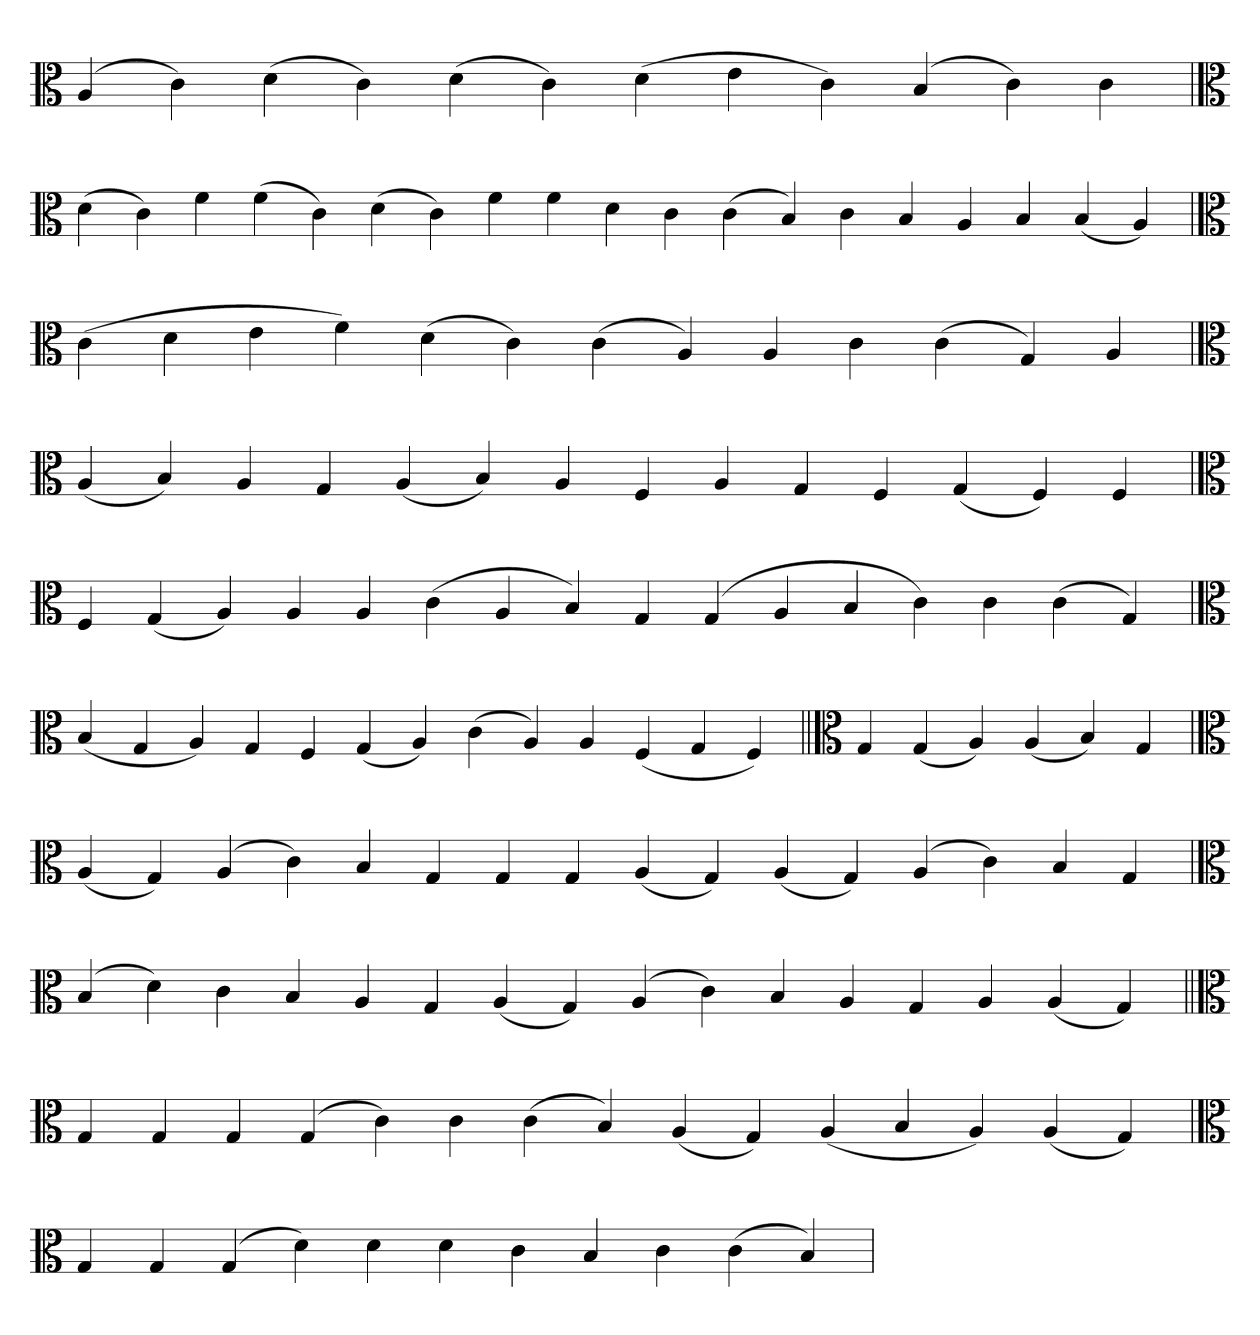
**kern
*part1
*staff1
*clefC3
=
(4A
4c)
(4d
4c)
(4d
4c)
(4d
4e
4c)
(4B
4c)
4c
=`
*clefC3
(4d
4c)
4f
(4f
4c)
(4d
4c)
4f
4f
4d
4c
(4c
4B)
4c
4B
4A
4B
(4B
4A)
='
*clefC3
(4c
4d
4e
4f)
(4d
4c)
(4c
4A)
4A
4c
(4c
4G)
4A
=`
*clefC3
(4A
4B)
4A
4G
(4A
4B)
4A
4F
4A
4G
4F
(4G
4F)
4F
=
*clefC3
4F
(4G
4A)
4A
4A
(4c
4A
4B)
4G
(4G
4A
4B
4c)
4c
(4c
4G)
=`
*clefC3
(4B
4G
4A)
4G
4F
(4G
4A)
(4c
4A)
4A
(4F
4G
4F)
=||
*clefC3
4G
(4G
4A)
(4A
4B)
4G
=`
*clefC3
(4A
4G)
(4A
4c)
4B
4G
4G
4G
(4A
4G)
(4A
4G)
(4A
4c)
4B
4G
='
*clefC3
(4B
4d)
4c
4B
4A
4G
(4A
4G)
(4A
4c)
4B
4A
4G
4A
(4A
4G)
=||
*clefC3
4G
4G
4G
(4G
4c)
4c
(4c
4B)
(4A
4G)
(4A
4B
4A)
(4A
4G)
='
*clefC3
4G
4G
(4G
4d)
4d
4d
4c
4B
4c
(4c
4B)
=`
*-
